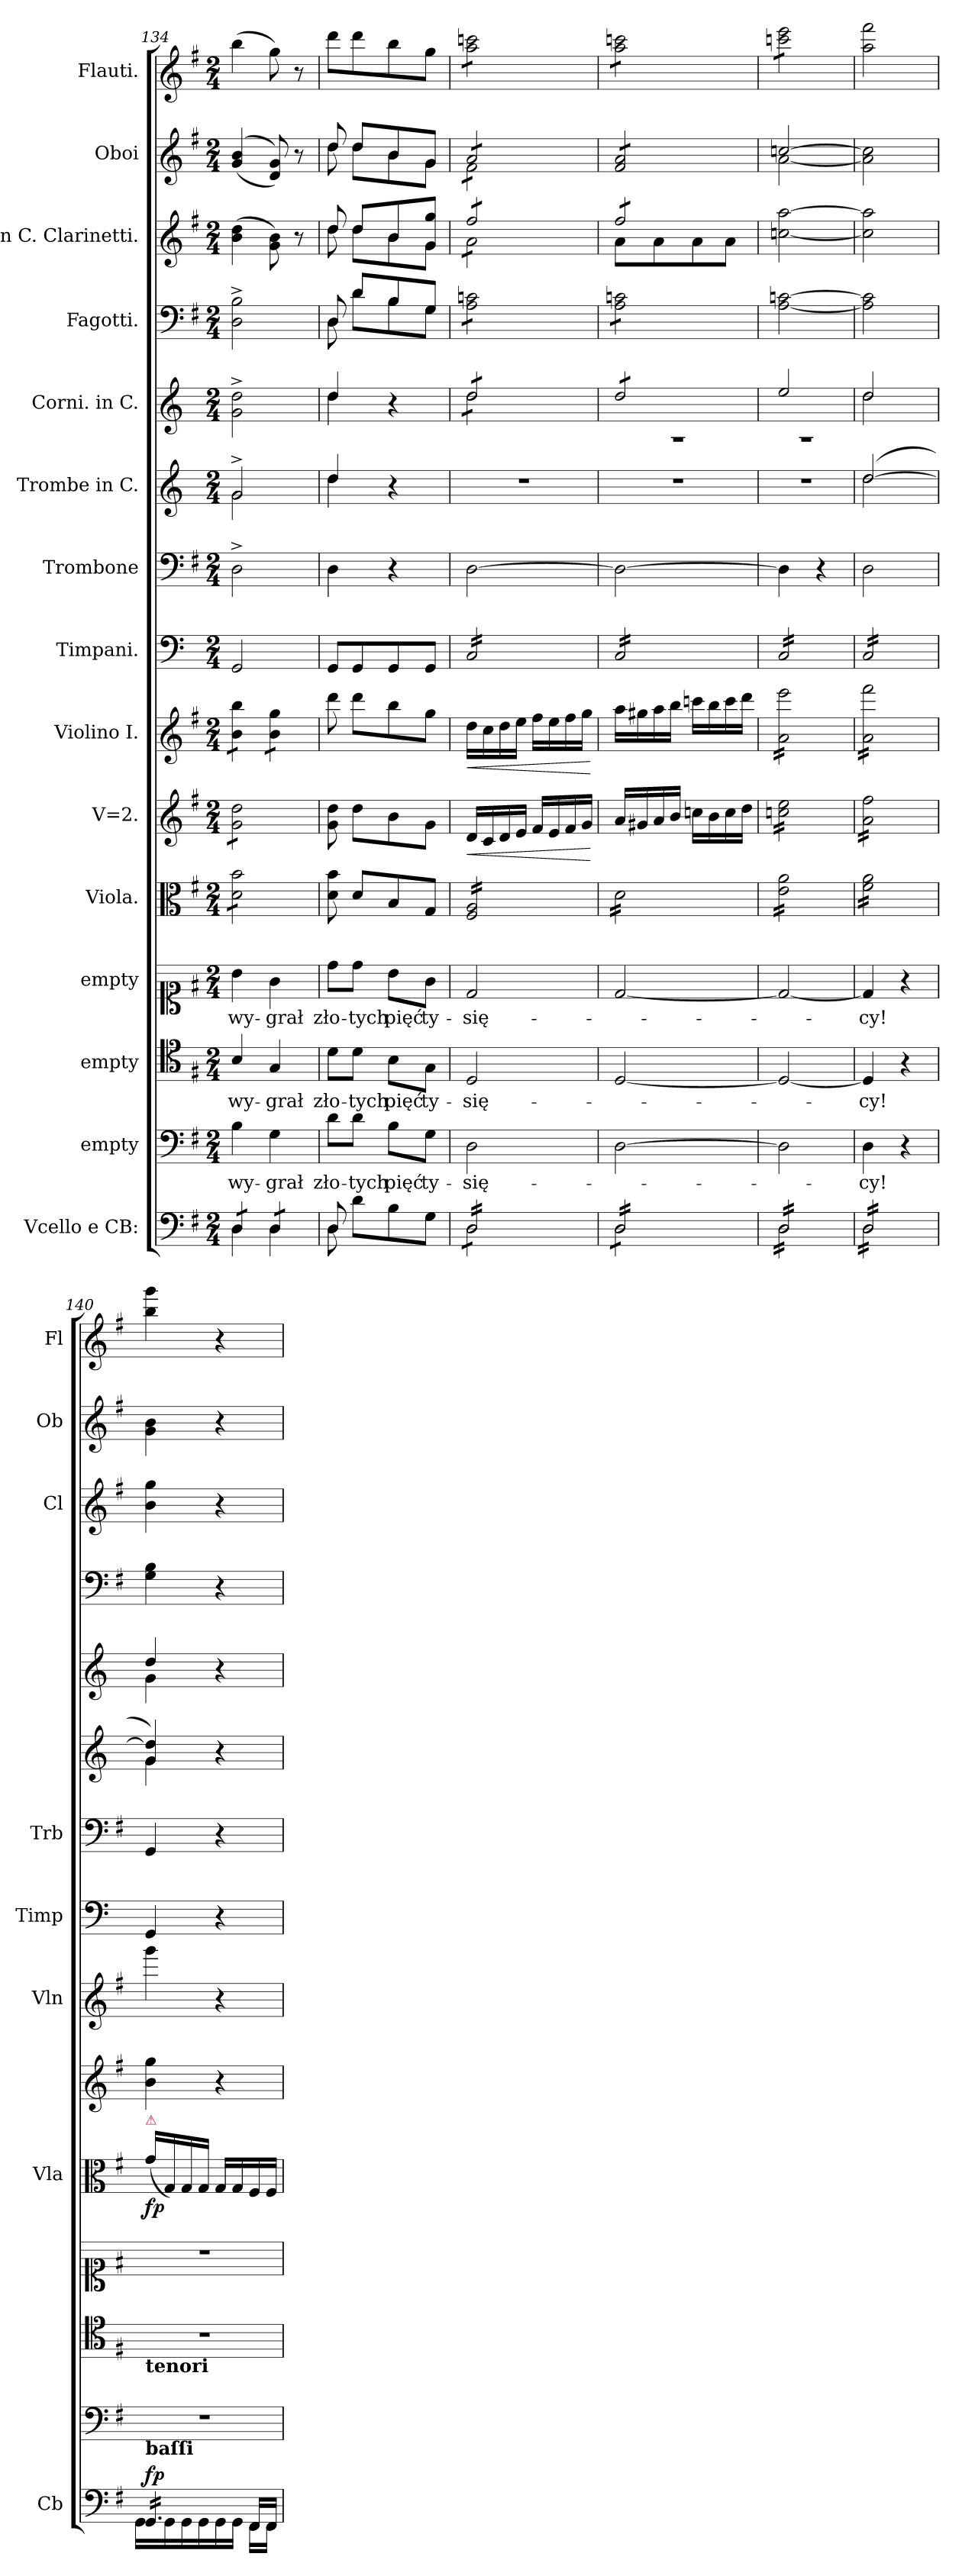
**kern	**dynam	**kern	**text	**kern	**text	**kern	**text	**kern	**dynam	**kern	**dynam	**kern	**dynam	**kern	**kern	**kern	**kern	**kern	**kern	**kern	**kern
*part15	*part15	*part14	*part14	*part13	*part13	*part12	*part12	*part11	*part11	*part10	*part10	*part9	*part9	*part8	*part7	*part6	*part5	*part4	*part3	*part2	*part1
*staff15	*staff15	*staff14	*staff14	*staff13	*staff13	*staff12	*staff12	*staff11	*staff11	*staff10	*staff10	*staff9	*staff9	*staff8	*staff7	*staff6	*staff5	*staff4	*staff3	*staff2	*staff1
*I"Vcello e CB:	*	*I"empty	*	*I"empty	*	*I"empty	*	*I"Viola.	*	*I"V=2.	*	*I"Violino I.	*	*I"Timpani.	*I"Trombone	*I"Trombe in C.	*I"Corni. in C.	*I"Fagotti.	*I"in C. Clarinetti.	*I"Oboi	*I"Flauti.
*I'Cb	*	*	*	*	*	*	*	*I'Vla	*	*	*	*I'Vln	*	*I'Timp	*I'Trb	*	*	*	*I'Cl	*I'Ob	*I'Fl
*clefF4	*	*clefF4	*	*clefC4	*	*clefC1	*	*clefC3	*	*clefG2	*	*clefG2	*	*clefF4	*clefF4	*clefG2	*clefG2	*clefF4	*clefG2	*clefG2	*clefG2
*k[f#]	*	*k[f#]	*	*k[f#]	*	*k[f#]	*	*k[f#]	*	*k[f#]	*	*k[f#]	*	*k[]	*k[f#]	*k[]	*k[]	*k[f#]	*k[f#]	*k[f#]	*k[f#]
*M2/4	*	*M2/4	*	*M2/4	*	*M2/4	*	*M2/4	*	*M2/4	*	*M2/4	*	*M2/4	*M2/4	*M2/4	*M2/4	*M2/4	*M2/4	*M2/4	*M2/4
=134	=134	=134	=134	=134	=134	=134	=134	=134	=134	=134	=134	=134	=134	=134	=134	=134	=134	=134	=134	=134	=134
*^	*	*	*	*	*	*	*	*	*	*	*	*	*	*	*	*	*	*	*	*	*
!	!	!	!	!LO:LY:i	!	!LO:LY:i	!	!	!	!	!	!	!	!	!	!	!	!	!	!	!	!
*	*	*	*	*	*	*	*	*	*	*	*	*	*	*	*	*	*^	*	*	*	*	*
*tremolo	*	*	*	*	*	*	*	*	*	*	*	*	*	*	*	*	*	*	*	*	*	*	*
*	*	*	*	*	*	*	*	*	*tremolo	*	*	*	*	*	*	*	*	*	*	*	*	*	*
*	*	*	*	*	*	*	*	*	*	*	*tremolo	*	*	*	*	*	*	*	*	*	*	*	*
*	*	*	*	*	*	*	*	*	*	*	*	*	*tremolo	*	*	*	*	*	*	*	*	*	*
8D/L	4D\	.	4B\	wy-	4B/	wy-	4b\	wy-	8d\ 8b\L	.	8g\ 8dd\L	.	8b\ 8bb\L	.	2GG/	2D^\	2g^/	2g\	2g^\ 2dd^\	2D^\ 2B^\	(4b\ 4dd\	(<(>4g/ 4b/	(4bb\
8D/J	.	.	.	.	.	.	.	.	8d\ 8b\	.	8g\ 8dd\	.	8b\ 8bb\J	.	.	.	.	.	.	.	.	.	.
!	!	!	!	!LO:LY:i	!	!LO:LY:i	!	!	!	!	!	!	!	!	!	!	!	!	!	!	!	!	!
8D/L	4D\	.	4G\	-grał	4G/	-grał	4g\	-grał	8d\ 8b\	.	8g\ 8dd\	.	8b\ 8gg\L	.	.	.	.	.	.	.	8g\ 8b\)	8d/ 8g/))	8gg\)
8D/J	.	.	.	.	.	.	.	.	8d\ 8b\J	.	8g\ 8dd\J	.	8b\ 8gg\J	.	.	.	.	.	.	.	8r	8r	8r
*	*	*	*	*	*	*	*	*	*	*	*	*	*Xtremolo	*	*	*	*	*	*	*	*	*	*
*	*	*	*	*	*	*	*	*	*	*	*Xtremolo	*	*	*	*	*	*	*	*	*	*	*	*
*	*	*	*	*	*	*	*	*	*Xtremolo	*	*	*	*	*	*	*	*	*	*	*	*	*	*
*Xtremolo	*	*	*	*	*	*	*	*	*	*	*	*	*	*	*	*	*	*	*	*	*	*	*
=135	=135	=135	=135	=135	=135	=135	=135	=135	=135	=135	=135	=135	=135	=135	=135	=135	=135	=135	=135	=135	=135	=135	=135
!	!	!	!	!LO:LY:i	!	!LO:LY:i	!	!	!	!	!	!	!	!	!	!	!	!	!	!	!	!	!
*	*	*	*	*	*	*	*	*	*	*	*	*	*	*	*	*	*	*	*^	*^	*^	*^	*
8D/	8D\	.	8d\L	zło-	8d\L	zło-	8dd\L	zło-	8d\ 8b\	.	8g\ 8dd\	.	8ddd\	.	8GG/L	4D\	4dd/	4dd\	4dd/	4dd\	8D/	8D\	8dd/	8dd\	8dd/	8dd\	8ddd\L
!	!	!	!	!LO:LY:i	!	!LO:LY:i	!	!	!	!	!	!	!	!	!	!	!	!	!	!	!	!	!	!	!	!	!
8d\L	4.ryy	.	8d\J	-tych	8d\J	-tych	8dd\J	-tych	8d/L	.	8dd\L	.	8ddd\L	.	8GG/	.	.	.	.	.	8d/L	8d\L	8dd/L	8dd\L	8dd/L	8dd\L	8ddd\
!	!	!	!	!LO:LY:i	!	!LO:LY:i	!	!	!	!	!	!	!	!	!	!	!	!	!	!	!	!	!	!	!	!	!
8B\	.	.	8B\L	pięć	8B\L	pięć	8b\L	pięć	8B/	.	8b\	.	8bb\	.	8GG/	4r	4r	4ryy	4r	4ryy	8B/	8B\	8b/	8b\	8b/	8b\	8bb\
!	!	!	!	!LO:LY:i	!	!LO:LY:i	!	!	!	!	!	!	!	!	!	!	!	!	!	!	!	!	!	!	!	!	!
8G\J	.	.	8G\J	ty-	8G\J	ty-	8g\J	ty-	8G/J	.	8g\J	.	8gg\J	.	8GG/J	.	.	.	.	.	8G/J	8G\J	8g/ 8gg/J	8g\J	8g/J	8g\J	8gg\J
*	*	*	*	*	*	*	*	*	*	*	*	*	*	*	*	*	*v	*v	*	*	*	*	*	*	*	*	*
=136	=136	=136	=136	=136	=136	=136	=136	=136	=136	=136	=136	=136	=136	=136	=136	=136	=136	=136	=136	=136	=136	=136	=136	=136	=136	=136
!	!	!	!	!LO:LY:i	!	!LO:LY:i	!	!	!	!	!	!LO:HP:b	!	!LO:HP:b	!	!	!	!	!	!	!	!	!	!	!	!
*	*	*	*	*	*	*	*	*	*	*	*	*	*	*	*	*	*	*	*	*v	*v	*	*	*	*	*
*tremolo	*	*	*	*	*	*	*	*	*	*	*	*	*	*	*	*	*	*	*	*	*	*	*	*	*
*	*	*	*	*	*	*	*	*	*tremolo	*	*	*	*	*	*	*	*	*	*	*	*	*	*	*	*
*	*	*	*	*	*	*	*	*	*	*	*	*	*	*	*tremolo	*	*	*	*	*	*	*	*	*	*
*	*	*	*	*	*	*	*	*	*	*	*	*	*	*	*	*	*	*tremolo	*	*	*	*	*	*	*
*	*	*	*	*	*	*	*	*	*	*	*	*	*	*	*	*	*	*	*	*tremolo	*	*	*	*	*
*	*	*	*	*	*	*	*	*	*	*	*	*	*	*	*	*	*	*	*	*	*tremolo	*	*	*	*
*	*	*	*	*	*	*	*	*	*	*	*	*	*	*	*	*	*	*	*	*	*	*	*tremolo	*	*
*	*	*	*	*	*	*	*	*	*	*	*	*	*	*	*	*	*	*	*	*	*	*	*	*	*tremolo
16D/LL	8D\L	.	2D\	-się-	2D/	-się-	2d/	-się-	16F#/ 16A/LL	.	16d/LL	<	16dd\LL	<	16C/LL	[2D\	2r	8dd/L	8dd\L	8A\ 8cn\L	8ff#/L	8a\L	8a/L	8f#\L	8aa\ 8cccn\L
16D/	.	.	.	.	.	.	.	.	16F#/ 16A/	.	16c/	.	16cc\	.	16C/	.	.	.	.	.	.	.	.	.	.
16D/	8D\	.	.	.	.	.	.	.	16F#/ 16A/	.	16d/	.	16dd\	.	16C/	.	.	8dd/	8dd\	8A\ 8cn\	8ff#/	8a\	8a/	8f#\	8aa\ 8cccn\
16D/	.	.	.	.	.	.	.	.	16F#/ 16A/	.	16e/JJ	.	16ee\JJ	.	16C/	.	.	.	.	.	.	.	.	.	.
16D/	8D\	.	.	.	.	.	.	.	16F#/ 16A/	.	16f#/LL	.	16ff#\LL	.	16C/	.	.	8dd/	8dd\	8A\ 8cn\	8ff#/	8a\	8a/	8f#\	8aa\ 8cccn\
16D/	.	.	.	.	.	.	.	.	16F#/ 16A/	.	16e/	.	16ee\	.	16C/	.	.	.	.	.	.	.	.	.	.
16D/	8D\J	.	.	.	.	.	.	.	16F#/ 16A/	.	16f#/	.	16ff#\	.	16C/	.	.	8dd/J	8dd\J	8A\ 8cn\J	8ff#/J	8a\J	8a/J	8f#\J	8aa\ 8cccn\J
16D/JJ	.	.	.	.	.	.	.	.	16F#/ 16A/JJ	.	16g/JJ	.	16gg\JJ	.	16C/JJ	.	.	.	.	.	.	.	.	.	.
*	*	*	*	*	*	*	*	*	*	*	*	*	*	*	*	*	*	*	*	*	*v	*v	*	*	*
*v	*v	*	*	*	*	*	*	*	*	*	*	*	*	*	*	*	*	*v	*v	*	*	*v	*v	*
.	.	.	.	.	.	.	.	.	.	.	[	.	[	.	.	.	.	.	.	.	.
=137	=137	=137	=137	=137	=137	=137	=137	=137	=137	=137	=137	=137	=137	=137	=137	=137	=137	=137	=137	=137	=137
*^	*	*	*	*	*	*	*	*	*	*	*	*	*	*	*	*	*^	*	*^	*	*
16D/LL	8D\L	.	[2D\	.	[2D/	.	[2d/	.	16d\LL	.	16a/LL	.	16aa\LL	.	16C/LL	2D\_	2r	2rA	8dd/L	8A\ 8cn\L	8ff#/L	8a\L	8f#/ 8a/L	8aa\ 8cccn\L
16D/	.	.	.	.	.	.	.	.	16d\	.	16g#X/	.	16gg#X\	.	16C/	.	.	.	.	.	.	.	.	.
16D/	8D\	.	.	.	.	.	.	.	16d\	.	16a/	.	16aa\	.	16C/	.	.	.	8dd/	8A\ 8cn\	8ff#/	8a\	8f#/ 8a/	8aa\ 8cccn\
16D/	.	.	.	.	.	.	.	.	16d\	.	16b/JJ	.	16bb\JJ	.	16C/	.	.	.	.	.	.	.	.	.
16D/	8D\	.	.	.	.	.	.	.	16d\	.	16ccn\LL	.	16cccn\LL	.	16C/	.	.	.	8dd/	8A\ 8cn\	8ff#/	8a\	8f#/ 8a/	8aa\ 8cccn\
16D/	.	.	.	.	.	.	.	.	16d\	.	16b\	.	16bb\	.	16C/	.	.	.	.	.	.	.	.	.
16D/	8D\J	.	.	.	.	.	.	.	16d\	.	16cc\	.	16ccc\	.	16C/	.	.	.	8dd/J	8A\ 8cn\J	8ff#/J	8a\J	8f#/ 8a/J	8aa\ 8cccn\J
*	*	*	*	*	*	*	*	*	*	*	*	*	*	*	*	*	*	*	*	*	*	*	*Xtremolo	*
*	*	*	*	*	*	*	*	*	*	*	*	*	*	*	*	*	*	*	*	*	*Xtremolo	*	*	*
*	*	*	*	*	*	*	*	*	*	*	*	*	*	*	*	*	*	*	*	*Xtremolo	*	*	*	*
*	*	*	*	*	*	*	*	*	*	*	*	*	*	*	*	*	*	*Xtremolo	*	*	*	*	*	*
16D/JJ	.	.	.	.	.	.	.	.	16d\JJ	.	16dd\JJ	.	16ddd\JJ	.	16C/JJ	.	.	.	.	.	.	.	.	.
*	*	*	*	*	*	*	*	*	*	*	*	*	*	*	*	*	*	*	*	*	*v	*v	*	*
=138	=138	=138	=138	=138	=138	=138	=138	=138	=138	=138	=138	=138	=138	=138	=138	=138	=138	=138	=138	=138	=138	=138	=138
*	*	*	*	*	*	*	*	*	*	*	*	*	*	*	*	*	*	*	*	*	*	*^	*
*	*	*	*	*	*	*	*	*	*	*	*tremolo	*	*	*	*	*	*	*	*	*	*	*	*	*
*	*	*	*	*	*	*	*	*	*	*	*	*	*tremolo	*	*	*	*	*	*	*	*	*	*	*
16D/LL	16D\LL	.	2D\]	.	2D/_	.	2d/_	.	16e\ 16a\LL	.	16ccn\ 16ee\LL	.	16a\ 16eee\LL	.	16C/LL	4D\]	2r	2rA	2ee/	[2A\ [2cn\	[2ccn\ [2aa\	[2ccn/	[2a\	8cccn\ 8eee\L
16D/	16D\	.	.	.	.	.	.	.	16e\ 16a\	.	16ccn\ 16ee\	.	16a\ 16eee\	.	16C/	.	.	.	.	.	.	.	.	.
16D/	16D\	.	.	.	.	.	.	.	16e\ 16a\	.	16ccn\ 16ee\	.	16a\ 16eee\	.	16C/	.	.	.	.	.	.	.	.	8cccn\ 8eee\
16D/	16D\	.	.	.	.	.	.	.	16e\ 16a\	.	16ccn\ 16ee\	.	16a\ 16eee\	.	16C/	.	.	.	.	.	.	.	.	.
16D/	16D\	.	.	.	.	.	.	.	16e\ 16a\	.	16ccn\ 16ee\	.	16a\ 16eee\	.	16C/	4r	.	.	.	.	.	.	.	8cccn\ 8eee\
16D/	16D\	.	.	.	.	.	.	.	16e\ 16a\	.	16ccn\ 16ee\	.	16a\ 16eee\	.	16C/	.	.	.	.	.	.	.	.	.
16D/	16D\	.	.	.	.	.	.	.	16e\ 16a\	.	16ccn\ 16ee\	.	16a\ 16eee\	.	16C/	.	.	.	.	.	.	.	.	8cccn\ 8eee\J
*	*	*	*	*	*	*	*	*	*	*	*	*	*	*	*	*	*	*	*	*	*	*	*	*Xtremolo
16D/JJ	16D\JJ	.	.	.	.	.	.	.	16e\ 16a\JJ	.	16ccn\ 16ee\JJ	.	16a\ 16eee\JJ	.	16C/JJ	.	.	.	.	.	.	.	.	.
*	*	*	*	*	*	*	*	*	*	*	*	*	*	*	*	*	*	*	*	*	*	*v	*v	*
=139	=139	=139	=139	=139	=139	=139	=139	=139	=139	=139	=139	=139	=139	=139	=139	=139	=139	=139	=139	=139	=139	=139	=139
*	*	*	*	*	*	*	*	*	*	*	*	*	*	*	*	*	*^	*	*	*	*	*	*
16D/LL	16D\LL	.	4D\	-cy!	4D/]	-cy!	4d/]	-cy!	16f#\ 16a\LL	.	16a\ 16ff#\LL	.	16a\ 16fff#\LL	.	16C/LL	2D\	(<[2dd/	2dd\	2dd/	2dd\	2A]\ 2c]\	2cc]\ 2aa]\	2a]\ 2cc]\	2aa\ 2fff#\
16D/	16D\	.	.	.	.	.	.	.	16f#\ 16a\	.	16a\ 16ff#\	.	16a\ 16fff#\	.	16C/	.	.	.	.	.	.	.	.	.
16D/	16D\	.	.	.	.	.	.	.	16f#\ 16a\	.	16a\ 16ff#\	.	16a\ 16fff#\	.	16C/	.	.	.	.	.	.	.	.	.
16D/	16D\	.	.	.	.	.	.	.	16f#\ 16a\	.	16a\ 16ff#\	.	16a\ 16fff#\	.	16C/	.	.	.	.	.	.	.	.	.
16D/	16D\	.	4r	.	4r	.	4r	.	16f#\ 16a\	.	16a\ 16ff#\	.	16a\ 16fff#\	.	16C/	.	.	.	.	.	.	.	.	.
16D/	16D\	.	.	.	.	.	.	.	16f#\ 16a\	.	16a\ 16ff#\	.	16a\ 16fff#\	.	16C/	.	.	.	.	.	.	.	.	.
16D/	16D\	.	.	.	.	.	.	.	16f#\ 16a\	.	16a\ 16ff#\	.	16a\ 16fff#\	.	16C/	.	.	.	.	.	.	.	.	.
16D/JJ	16D\JJ	.	.	.	.	.	.	.	16f#\ 16a\JJ	.	16a\ 16ff#\JJ	.	16a\ 16fff#\JJ	.	16C/JJ	.	.	.	.	.	.	.	.	.
*	*	*	*	*	*	*	*	*	*	*	*	*	*	*	*Xtremolo	*	*	*	*	*	*	*	*	*
*	*	*	*	*	*	*	*	*	*	*	*	*	*Xtremolo	*	*	*	*	*	*	*	*	*	*	*
*	*	*	*	*	*	*	*	*	*	*	*Xtremolo	*	*	*	*	*	*	*	*	*	*	*	*	*
*	*	*	*	*	*	*	*	*	*Xtremolo	*	*	*	*	*	*	*	*	*	*	*	*	*	*	*
=140	=140	=140	=140	=140	=140	=140	=140	=140	=140	=140	=140	=140	=140	=140	=140	=140	=140	=140	=140	=140	=140	=140	=140	=140
!	!	!	!	!	!	!	!	!	!LO:TX:a:color=crimson:t=⚠	!	!	!	!	!	!	!	!	!	!	!	!	!	!	!
!	!	!	!	!	!LO:TX:b:B:t=tenori	!	!	!	!	!	!	!	!	!	!	!	!	!	!	!	!	!	!	!
!	!	!	!LO:TX:b:B:t=baſſi	!	!	!	!	!	!	!	!	!	!	!	!	!	!	!	!	!	!	!	!	!
!	!	!LO:DY:a	!	!	!	!	!	!	!	!	!	!	!	!	!	!	!	!	!	!	!	!	!	!
16GG/LL	16GG\LL	fp	2r	.	2r	.	2r	.	(16g\LL	fp	4b\ 4gg\	.	4ggg\	.	4GG/	4GG/	4g/ 4dd]/)	4g\	4dd/	4g\	4G\ 4B\	4b\ 4gg\	4g\ 4b\	4bb\ 4ggg\
16GG/	16GG\	.	.	.	.	.	.	.	16G/)	.	.	.	.	.	.	.	.	.	.	.	.	.	.	.
16GG/	16GG\	.	.	.	.	.	.	.	16G/	.	.	.	.	.	.	.	.	.	.	.	.	.	.	.
16GG/	16GG\	.	.	.	.	.	.	.	16G/JJ	.	.	.	.	.	.	.	.	.	.	.	.	.	.	.
16GG/	16GG\	.	.	.	.	.	.	.	16G/LL	.	4r	.	4r	.	4r	4r	4r	4ryy	4r	4ryy	4r	4r	4r	4r
16GG/JJ	16GG\JJ	.	.	.	.	.	.	.	16G/	.	.	.	.	.	.	.	.	.	.	.	.	.	.	.
*Xtremolo	*	*	*	*	*	*	*	*	*	*	*	*	*	*	*	*	*	*	*	*	*	*	*	*
16FF#/LL	16FF#\LL	.	.	.	.	.	.	.	16F#/	.	.	.	.	.	.	.	.	.	.	.	.	.	.	.
16FF#/JJ	16FF#\JJ	.	.	.	.	.	.	.	16F#/JJ	.	.	.	.	.	.	.	.	.	.	.	.	.	.	.
*	*	*	*	*	*	*	*	*	*	*	*	*	*	*	*	*	*v	*v	*	*	*	*	*	*
*v	*v	*	*	*	*	*	*	*	*	*	*	*	*	*	*	*	*	*v	*v	*	*	*	*
=	=	=	=	=	=	=	=	=	=	=	=	=	=	=	=	=	=	=	=	=	=
*-	*-	*-	*-	*-	*-	*-	*-	*-	*-	*-	*-	*-	*-	*-	*-	*-	*-	*-	*-	*-	*-
